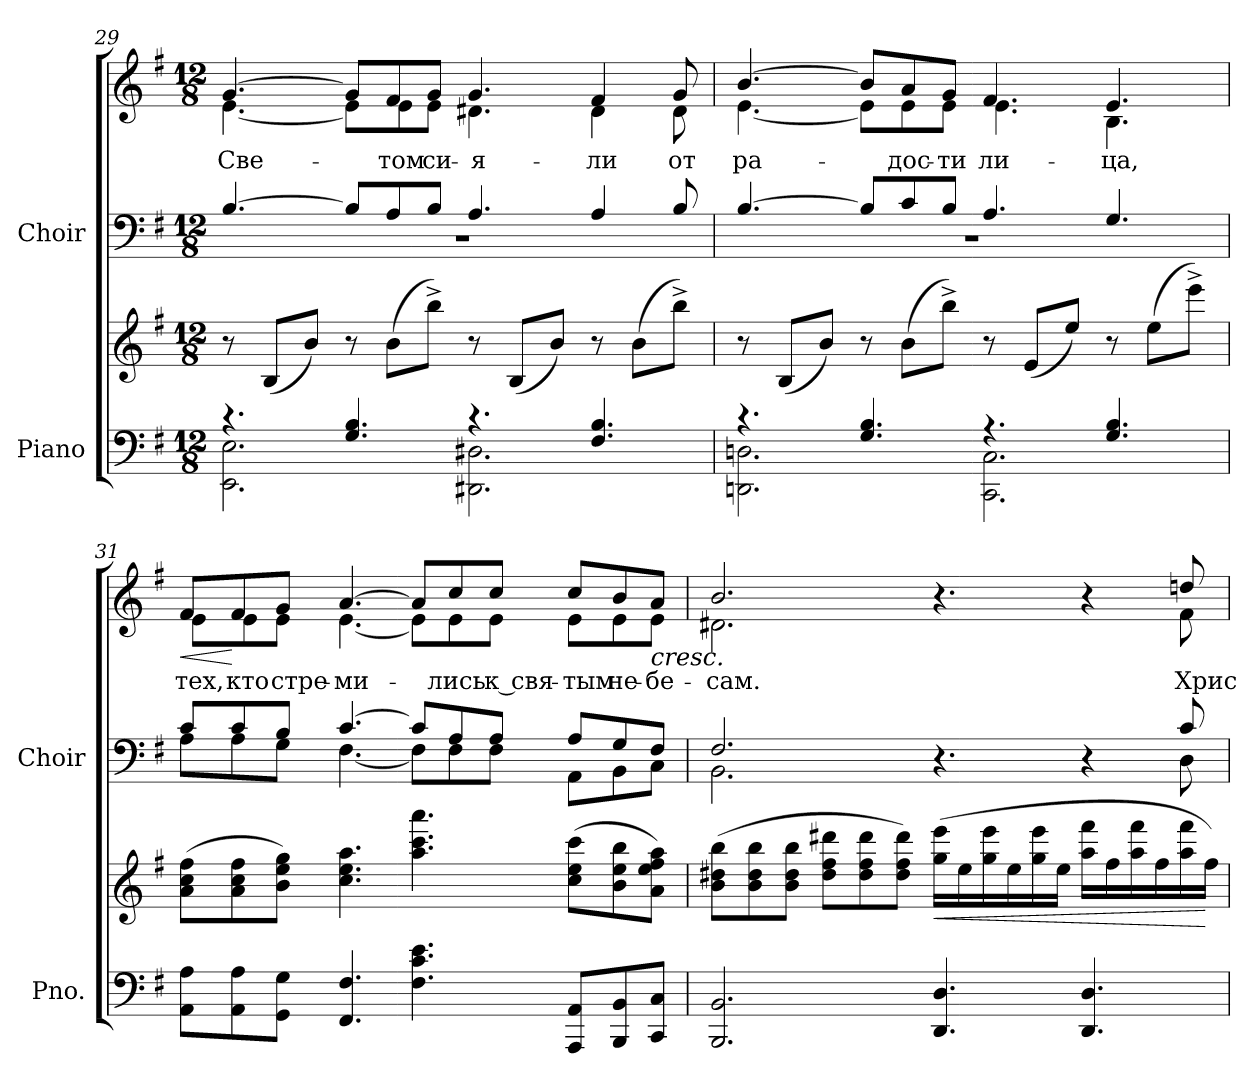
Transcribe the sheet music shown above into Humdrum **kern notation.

**kern	**kern	**dynam	**kern	**kern	**text	**dynam
*part2	*part2	*part2	*part1	*part1	*part1	*part1
*staff4	*staff3	*staff3/4	*staff2	*staff1	*staff1	*staff1/2
*I"Piano	*	*	*I"Choir	*	*	*
*I'Pno.	*	*	*I'Choir	*	*	*
*clefF4	*clefG2	*	*clefF4	*clefG2	*	*
*k[f#]	*k[f#]	*	*k[f#]	*k[f#]	*	*
*G:	*G:	*	*G:	*G:	*	*
*M12/8	*M12/8	*	*M12/8	*M12/8	*	*
=29	=29	=29	=29	=29	=29	=29
*^	*	*	*^	*	*	*
!	!	!	!	!	!LO:N:vis=1	!	!	!
!	!	!	!	!	!	!	!LO:LY:b:color=#000000	!
*	*	*	*	*	*	*^	*	*
4.r	2.EEi\ 2.Ei	8r	.	[>4.Bi/	1.r	[>4.gi/	[<4.ei\	Све-	.
.	.	(8Bi/L	.	.	.	.	.	.	.
.	.	8bi/J)	.	.	.	.	.	.	.
4.Gi/ 4.Bi	.	8r	.	8Bi/L]	.	8gi/L]	8ei\L]	.	.
!	!	!	!	!	!	!	!	!LO:LY:b:color=#000000	!
.	.	(8bi\L	.	8Ai/	.	8f#i/	8ei\	-том	.
!	!	!	!	!	!	!	!	!LO:LY:b:color=#000000	!
.	.	8bb^i\J)	.	8Bi/J	.	8gi/J	8ei\J	си-	.
!	!	!	!	!	!	!	!	!LO:LY:b:color=#000000	!
4.r	2.DD#Xi\ 2.D#Xi	8r	.	4.Ai/	.	4.gi/	4.d#Xi\	-я-	.
.	.	(8Bi/L	.	.	.	.	.	.	.
.	.	8bi/J)	.	.	.	.	.	.	.
!	!	!	!	!	!	!	!	!LO:LY:b:color=#000000	!
4.F#i/ 4.Bi	.	8r	.	4Ai/	.	4f#i/	4d#i\	-ли	.
.	.	(8bi\L	.	.	.	.	.	.	.
!	!	!	!	!	!	!	!	!LO:LY:b:color=#000000	!
.	.	8bb^i\J)	.	8Bi/	.	8gi/	8d#i\	от	.
!!LO:LB:g=z	!!
=30	=30	=30	=30	=30	=30	=30	=30	=30	=30
!	!	!	!	!	!LO:N:vis=1	!	!	!	!
!	!	!	!	!	!	!	!	!LO:LY:b:color=#000000	!
4.r	2.DDni\ 2.Dni	8r	.	[>4.Bi/	1.r	[>4.bi/	[<4.ei\	ра-	.
.	.	(8Bi/L	.	.	.	.	.	.	.
.	.	8bi/J)	.	.	.	.	.	.	.
4.Gi/ 4.Bi	.	8r	.	8Bi/L]	.	8bi/L]	8ei\L]	.	.
!	!	!	!	!	!	!	!	!LO:LY:b:color=#000000	!
.	.	(8bi\L	.	8ci/	.	8ai/	8ei\	-дос-	.
!	!	!	!	!	!	!	!	!LO:LY:b:color=#000000	!
.	.	8bb^i\J)	.	8Bi/J	.	8gi/J	8ei\J	-ти	.
!	!	!	!	!	!	!	!	!LO:LY:b:color=#000000	!
4.r	2.CCi\ 2.Ci	8r	.	4.Ai/	.	4.f#i/	4.ei\	ли-	.
.	.	(8ei/L	.	.	.	.	.	.	.
.	.	8eei/J)	.	.	.	.	.	.	.
!	!	!	!	!	!	!	!	!LO:LY:b:color=#000000	!
4.Gi/ 4.Bi	.	8r	.	4.Gi/	.	4.ei/	4.Bi\	-ца,	.
.	.	(8eei\L	.	.	.	.	.	.	.
.	.	8eee^i\J)	.	.	.	.	.	.	.
*v	*v	*	*	*	*	*	*	*	*
=31	=31	=31	=31	=31	=31	=31	=31	=31
!	!	!	!	!	!	!	!LO:LY:b:color=#000000	!LO:HP:b
8AAi\ 8AiL	(8ai\ 8cci 8ff#iL	.	8ci/L	8Ai\L	8f#i/L	8ei\L	тех,	<
!	!	!	!	!	!	!	!LO:LY:b:color=#000000	!
8AAi\ 8Ai	8ai\ 8cci 8ff#i	.	8ci/	8Ai\	8f#i/	8ei\	кто	[
!	!	!	!	!	!	!	!LO:LY:b:color=#000000	!
8GGi\ 8GiJ	8bi\ 8eei 8ggiJ)	.	8Bi/J	8Gi\J	8gi/J	8ei\J	стре-	.
!	!	!	!	!	!	!	!LO:LY:b:color=#000000	!
4.FF#i/ 4.F#i	4.cci\ 4.eei 4.aai	.	[>4.ci/	[<4.F#i\	[>4.ai/	[<4.ei\	-ми-	.
4.F#i\ 4.ci 4.ei	4.aai\ 4.ccci 4.aaai	.	8ci/L]	8F#i\L]	8ai/L]	8ei\L]	.	.
!	!	!	!	!	!	!	!LO:LY:b:color=#000000	!
.	.	.	8Ai/	8F#i\	8cci/	8ei\	-лись	.
!	!	!	!	!	!	!	!LO:LY:b:color=#000000	!
.	.	.	8Ai/J	8F#i\J	8cci/J	8ei\J	к свя-	.
!	!	!	!	!	!	!	!LO:LY:b:color=#000000	!
8AAAi/ 8AAiL	(8cci\ 8eei 8ccciL	.	8Ai/L	8AAi\L	8cci/L	8ei\L	-тым	.
!	!	!	!	!	!	!	!LO:LY:b:color=#000000	!
8BBBi/ 8BBi	8bi\ 8eei 8bbi	.	8Gi/	8BBi\	8bi/	8ei\	не-	.
!	!	!	!	!	!	!	!LO:LY:b:color=#000000	!LO:HP:n=1:b
8CCi/ 8CiJ	8ai\ 8eei 8ff#i 8aaiJ)	.	8F#i/J	8Ci\J	8ai/J	8ei\J	-бе-	[ <
!!LO:PB:g=z	!!
=32	=32	=32	=32	=32	=32	=32	=32	=32
!	!	!	!	!	!	!	!LO:LY:b:color=#000000	!
2.BBBi/ 2.BBi	(8bi\ 8dd#Xi 8bbiL	.	2.F#i/	2.BBi\	2.bi/	2.d#Xi\	-сам.	.
.	8bi\ 8dd#i 8bbi	.	.	.	.	.	.	.
.	8bi\ 8dd#i 8bbiJ	.	.	.	.	.	.	.
.	8dd#i\ 8ff#i 8ddd#XiL	.	.	.	.	.	.	.
.	8dd#i\ 8ff#i 8ddd#i	.	.	.	.	.	.	.
.	8dd#i\ 8ff#i 8ddd#iJ)	.	.	.	.	.	.	.
!	!	!LO:HP:b	!	!	!	!	!	!
4.DDi/ 4.Di	(16ggi\ 16eeeiLL	<	4.r	4.ryy	4.r	4.ryy	.	.
.	16eei\	.	.	.	.	.	.	.
.	16ggi\ 16eeei	.	.	.	.	.	.	.
.	16eei\	.	.	.	.	.	.	.
.	16ggi\ 16eeei	.	.	.	.	.	.	.
.	16eei\JJ	.	.	.	.	.	.	.
4.DDi/ 4.Di	16aai\ 16fff#iLL	.	4r	4ryy	4r	4ryy	.	.
.	16ff#i\	.	.	.	.	.	.	.
.	16aai\ 16fff#i	.	.	.	.	.	.	.
.	16ff#i\	.	.	.	.	.	.	.
!	!	!	!	!	!	!	!LO:LY:b:color=#000000	!
.	16aai\ 16fff#i	.	8ci/	8Di\	8ddni/	8f#i\	Хрис-	mf mf
.	16ff#i\JJ)	[	.	.	.	.	.	.
*	*	*	*v	*v	*	*	*	*
*	*	*	*	*v	*v	*	*
=	=	=	=	=	=	=
*-	*-	*-	*-	*-	*-	*-
